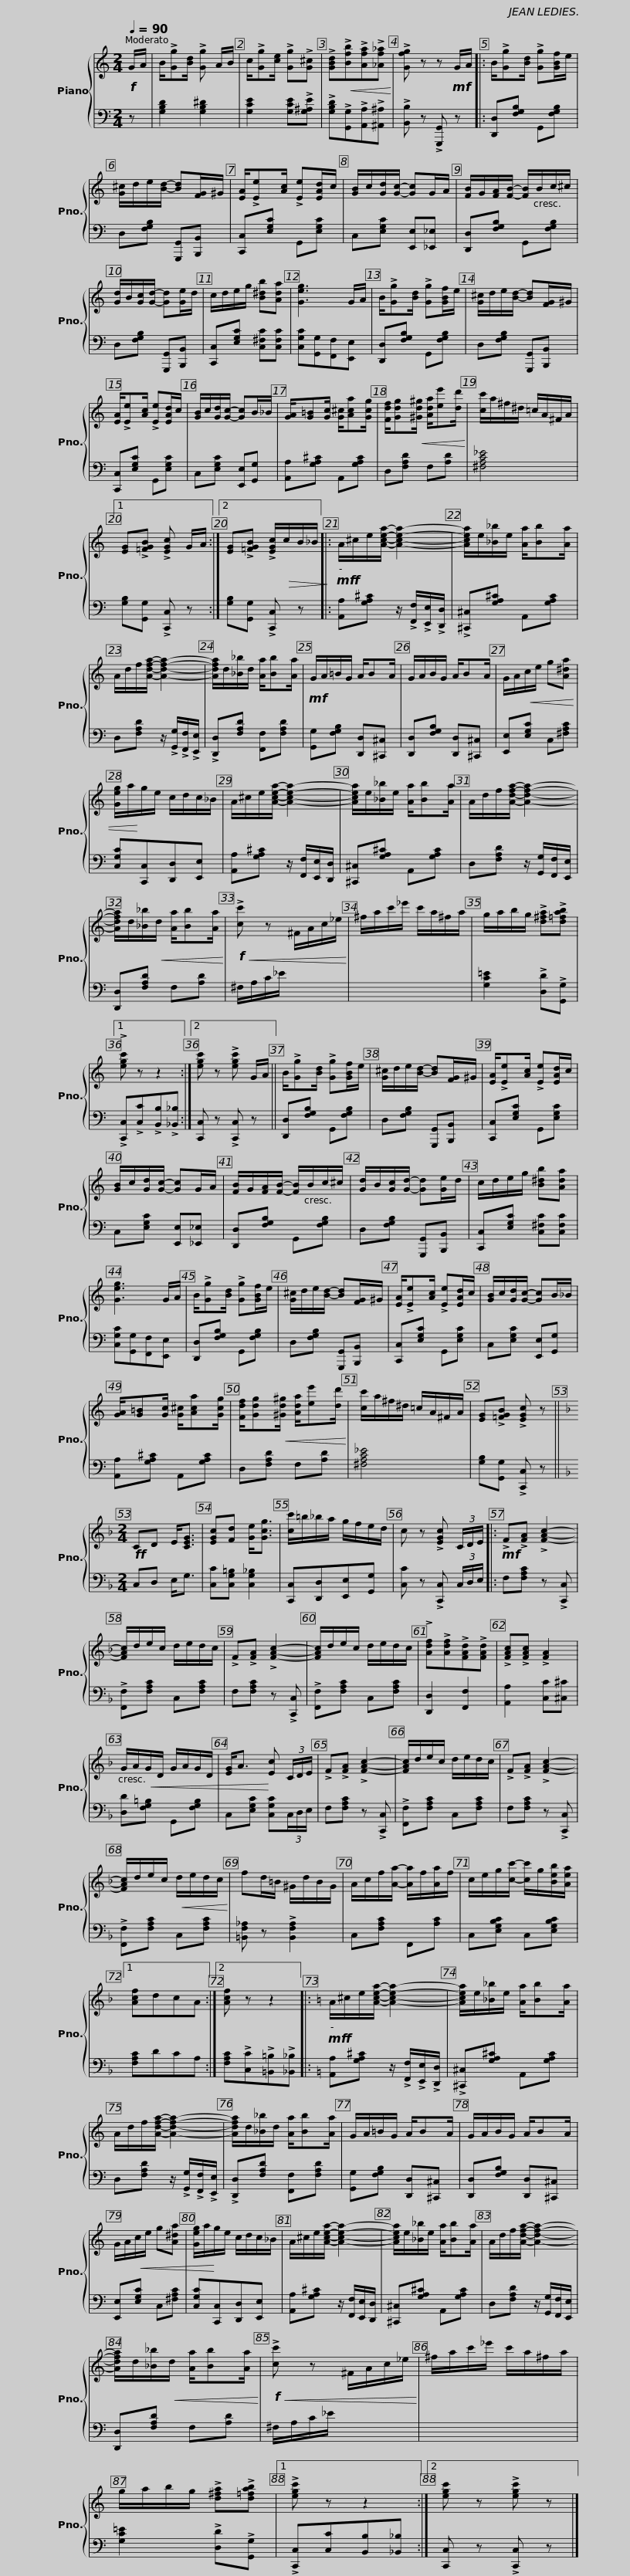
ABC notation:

X:1
%%score { 1 | 2 }
L:1/8
Q:1/4=90
M:2/4
I:linebreak $
K:C
V:1 treble
V:2 bass
V:1
!f! G/A/ | B/!>![Gg][Bd]/ !>![Gg] A/B/ | c/!>![Gg][ce]/ !>![Gg]!>![G^c] | !>![GBd]!<(!!>![Bfb]!>![Afa]!>![_Af_a]!<)! | !>![Gfg] z z!mf! G/A/ |:$ %5
 B/!>![Gg][Bd]/ !>![Gg][GBf]/e/ | [G^c]/d/e/[Bd]/- [Bd][FG]/^G/ | [EA]/!>![Ee][Ac]/ !>![Ee][EAd]/c/ | [GB]/c/[Gd]/[Gc]/- [Gc]G/A/ |$ [FB]/G/[FA]/[FB]/- [FB]/B/c/^c/ | %10
 [Gd]/B/[Gc]/[Gd]/- [Gd][Ge]/d/ | c/d/e/g/ [B^db][Ada] | [Geg]3 G/A/ |$ B/!>![Gg][Bd]/ !>![Gg][GBf]/e/ | [G^c]/d/e/[Bd]/- [Bd][FG]/^G/ | %15
 [EA]/!>![Ee][Ac]/ !>![Ee][EAd]/c/ | [GB]/c/[Gd]/[Gc]/- [Gc]B/_B/ | [GA]/[G=B][Gc]/ [G^c]/[Aca][Gcg]/ |$ [Fdf]/[Gdg]!<(![^Gd^g]/ [Ada]/[ee'][dd']/!<)! | [cc']/a/^f/^d/ =c/A/^F/A/ |1 %20
 [EG]!>![=FGB] !>![EGc] G/A/ :|2 [EG]!>![=FGB] !>![EGc]/!>(!c/B/_B/!>)! |:$!mf!!f! A/^c/e/[Acea]/- [Acea]2- | [Acea]/e/[_B_b]/e/ [Aa]/[Bb][Aa]/ | A/d/f/[Adfa]/- [Adfa]2- | %25
 [Adfa]/d/[_B_b]/d/ [Aa]/[Bb][Aa]/ |$!mf! G/A/!courtesy!=B/G/ A/BA/ | G/A/B/G/ A/BA/ | G/A/!<(!c/e/ g[A^da] | [Geg]/a/!<)!g/e/ c/d/c/_B/ |$ %30
 A/^c/e/[Acea]/- [Acea]2- | [Acea]/e/[_B_b]/e/ [Aa]/[Bb][Aa]/ | A/d/f/[Adfa]/- [Adfa]2- | [Adfa]/d/[_B_b]/!<(!d/ [Aa]/[Bb][Aa]/!<)! |$!f!!<(! !>![cc'] z ^F/A/c/_e/!<)! | %35
 ^f/a/c'/_e'/ c'/a/!courtesy!^f/a/ | g/a/b/g/ !>![d^fa]!>![d=fab] |1 !>![egc'] z z2 :|2 [egc'] z !>![egc'] G/A/ ||$ B/!>![Gg][Bd]/ !>![Gg][GBf]/e/ | %40
 [G^c]/d/e/[Bd]/- [Bd][FG]/^G/ | [EA]/!>![Ee][Ac]/ !>![Ee][EAd]/c/ | [GB]/c/[Gd]/[Gc]/- [Gc]G/A/ |$ [FB]/G/[FA]/[FB]/- [FB]/B/c/^c/ | [Gd]/B/[Gc]/[Gd]/- [Gd][Ge]/d/ | %45
 c/d/e/g/ [B^db][Ada] | [Geg]3 G/A/ |$ B/!>![Gg][Bd]/ !>![Gg][GBf]/e/ | [G^c]/d/e/[Bd]/- [Bd][FG]/^G/ | [EA]/!>![Ee][Ac]/ !>![Ee][EAd]/c/ | %50
 [GB]/c/[Gd]/[Gc]/- [Gc]B/_B/ |$ [GA]/[G=B][Gc]/ [G^c]/[Aca][Gcg]/ | [Fdf]/[Gdg]!<(![^Gd^g]/ [Ada]/[ee'][dd']/!<)! | [cc']/a/^f/^d/ =c/A/^F/A/ | [EG]!>![=FGB] !>![EGc] z ||$ %55
[K:F][M:2/4]!ff! CD E<[CEG] | [EGc][Fd] [Ge]<[Gcg] | [cc']/=b/_b/a/ g/f/e/d/ | c z !>![EGc] (3C/D/E/ |:$!mf! !>!F!>![FA] !>![FAc]2- | %60
 [FAc]/d/e/c/ d/e/d/c/ | !>!F!>![FA] !>![FAc]2- | [FAc]/d/e/c/ d/e/d/c/ |$ !>![Adf]!>![Adf]!>![FAd]!>![FAd] | !>![FAc]!>![FAc] !>![FA]2 | %65
 G/A/!<(!G/D/ G/A/G/D/ | [EG]<A!<)! [Ec] (3C/D/E/ |$ !>!F!>![FA] !>![FAc]2- | [FAc]/d/e/c/ d/e/d/c/ | !>!F!>![FA] !>![FAc]2- | %70
 [FAc]/d/e/c/!<(! d/e/d/c/!<)! |$ fd/=B/ ^G/d/B/G/ | A/c/f/[Aa]/- [Aa]/f/[Aa]/f/ | c/e/g/[cc']/- [cc']/g/[Beb]/[Aea]/ |1 [Acf]dcA :|2 %75
 [Acf] z z2 |:$[K:C]!mf!!f! A/^c/e/[Acea]/- [Acea]2- | [Acea]/e/[_B_b]/e/ [Aa]/[Bb][Aa]/ | A/d/f/[Adfa]/- [Adfa]2- | [Adfa]/d/[_B_b]/d/ [Aa]/[Bb][Aa]/ |$ %80
 G/A/!courtesy!=B/G/ A/BA/ | G/A/B/G/ A/BA/ | G/A/!<(!c/e/ g[A^da] | [Geg]/a/!<)!g/e/ c/d/c/_B/ |$ A/^c/e/[Acea]/- [Acea]2- | %85
 [Acea]/e/[_B_b]/e/ [Aa]/[Bb][Aa]/ | A/d/f/[Adfa]/- [Adfa]2- | [Adfa]/d/[_B_b]/!<(!d/ [Aa]/[Bb][Aa]/!<)! |!f!!<(! !>![cc'] z ^F/A/c/_e/!<)! |$ ^f/a/c'/_e'/ c'/a/!courtesy!^f/a/ | %90
 g/a/b/g/ !>![d^fa]!>![d=fab] |1 !>![egc'] z z2 :|2 [egc'] z !>![egc'] z |] %93
V:2
 z | [G,B,D]2 [G,B,^D]2 | [G,CE]2 [G,CE]!>![G,^A,E] | !>![G,B,D]!>![G,,G,]!>![A,,A,]!>![^A,,^A,] | !>![B,,B,] z !>![G,,,G,,] z |:$ %5
 [D,,D,][F,G,B,] G,,[F,G,B,] | D,[F,G,B,] [G,,,G,,][B,,,B,,] | [C,,C,][E,G,C] G,,[E,G,C] | C,[E,G,C] [E,,E,][_E,,_E,] |$ [D,,D,][F,G,B,] G,,[F,G,B,] | %10
 D,[F,G,B,] [G,,,G,,][B,,,B,,] | [C,,C,][E,G,C] [C,^F,C][C,F,C] | [C,G,C][G,,G,][F,,F,][E,,E,] |$ [D,,D,][F,G,B,] G,,[F,G,B,] | D,[F,G,B,] [G,,,G,,][B,,,B,,] | %15
 [C,,C,][E,G,C] G,,[E,G,C] | C,[E,G,C] [E,,E,][G,,G,] | [A,,A,][G,A,^C] A,,[G,A,C] |$ D,[F,A,D] F,[A,D] | [^F,A,C_E]4 |1 %20
 [G,B,][G,,G,] !>![C,,C,] z :|2 [G,B,][G,,G,] !>![C,,C,] z |:$ [A,,A,][G,A,^C] z/ !>![F,,F,]/!>![E,,E,]/!>![D,,D,]/ | !>![^C,,^C,][G,A,^C] A,,[G,A,C] | D,[F,A,D] z/ !>![G,,G,]/!>![F,,F,]/!>![E,,E,]/ | %25
 !>![D,,D,][F,A,D] [F,,F,][F,A,D] |$ [G,,G,][F,G,B,] [D,,D,][^C,,^C,] | [D,,D,][F,G,B,] [D,,D,][^C,,^C,] | [E,,E,][E,G,C] C,[^F,A,C] | [C,G,C][C,,C,][D,,D,][E,,E,] |$ %30
 [A,,A,][G,A,^C] z/ [F,,F,]/[E,,E,]/[D,,D,]/ | [^C,,^C,][G,A,^C] A,,[G,A,C] | D,[F,A,D] z/ [G,,G,]/[F,,F,]/[E,,E,]/ | [D,,D,][F,A,D] F,[A,D] |$ ^F,/A,/C/_E/ x2 | %35
 x4 | [G,C=E]2 !>![D,D]!>![G,,G,] |1 !>![C,,C,]!>![C,C]!>![B,,B,]!>![_B,,_B,] :|2 [C,,C,] z !>![C,,C,] z ||$ [D,,D,][F,G,B,] G,,[F,G,B,] | %40
 D,[F,G,B,] [G,,,G,,][B,,,B,,] | [C,,C,][E,G,C] G,,[E,G,C] | C,[E,G,C] [E,,E,][_E,,_E,] |$ [D,,D,][F,G,B,] G,,[F,G,B,] | D,[F,G,B,] [G,,,G,,][B,,,B,,] | %45
 [C,,C,][E,G,C] [C,^F,C][C,F,C] | [C,G,C][G,,G,][F,,F,][E,,E,] |$ [D,,D,][F,G,B,] G,,[F,G,B,] | D,[F,G,B,] [G,,,G,,][B,,,B,,] | [C,,C,][E,G,C] G,,[E,G,C] | %50
 C,[E,G,C] [E,,E,][G,,G,] |$ [A,,A,][G,A,^C] A,,[G,A,C] | D,[F,A,D] F,[A,D] | [^F,A,C_E]4 | [G,B,][G,,G,] !>![C,,C,] z ||$ %55
[K:F][M:2/4] C,D, E,<G, | [C,C][C,G,=B,] [C,G,_B,]2 | [C,,C,][D,,D,][E,,E,][G,,G,] | [C,C] z !>![C,,C,] (3C,/D,/E,/ |:$ F,[F,A,C] z !>![C,,C,] | %60
 !>![F,,F,][F,A,C] C,[F,A,C] | F,[F,A,C] z !>![C,,C,] | !>![F,,F,][F,A,C] C,[F,A,C] |$ [D,,D,]2 [F,,F,]2 | [A,,A,]2 [C,C][^C,^C] | %65
 [D,D][F,G,=B,] G,,[F,G,B,] | C,[E,G,C] [C,G,C](3C,/D,/E,/ |$ F,[F,A,C] z !>![C,,C,] | !>![F,,F,][F,A,C] C,[F,A,C] | F,[F,A,C] z !>![C,,C,] | %70
 !>![F,,F,][F,A,C] C,[F,A,C] |$ [=B,,F,_A,] z !>![B,,F,A,]2 | C,[F,A,C] F,,[A,C] | C,[E,G,B,C] C,[E,G,B,C] |1 [F,A,C]DCA, :|2 %75
 [F,A,C]!>![C,C]!>![=B,,=B,]!>![_B,,_B,] |:$[K:C] [A,,A,][G,A,^C] z/ !>![F,,F,]/!>![E,,E,]/!>![D,,D,]/ | !>![^C,,^C,][G,A,^C] A,,[G,A,C] | D,[F,A,D] z/ !>![G,,G,]/!>![F,,F,]/!>![E,,E,]/ | !>![D,,D,][F,A,D] [F,,F,][F,A,D] |$ %80
 [G,,G,][F,G,B,] [D,,D,][^C,,^C,] | [D,,D,][F,G,B,] [D,,D,][^C,,^C,] | [E,,E,][E,G,C] C,[^F,A,C] | [C,G,C][C,,C,][D,,D,][E,,E,] |$ [A,,A,][G,A,^C] z/ [F,,F,]/[E,,E,]/[D,,D,]/ | %85
 [^C,,^C,][G,A,^C] A,,[G,A,C] | D,[F,A,D] z/ [G,,G,]/[F,,F,]/[E,,E,]/ | [D,,D,][F,A,D] F,[A,D] | ^F,/A,/C/_E/ x2 |$ x4 | %90
 [G,C=E]2 !>![D,D]!>![G,,G,] |1 !>![C,,C,][C,C][B,,B,][_B,,_B,] :|2 [C,,C,] z !>![C,,C,] z |] %93
